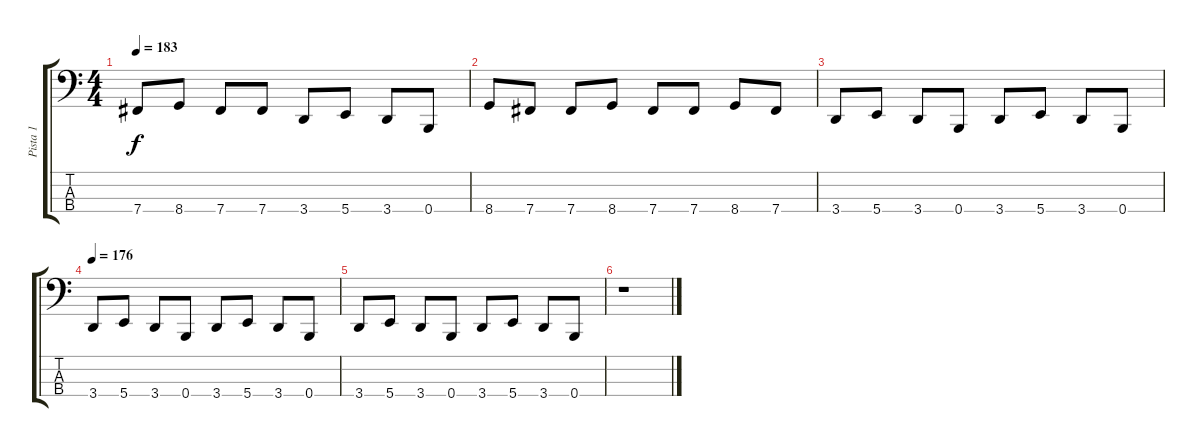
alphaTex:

\track ("Pista 1" "Pista 1") {instrument electricbassfinger}
\staff {score tabs}
\tuning (E2 B1 Gb1 B0) {hide}
\ts (4 4)
\tempo 183
\clef f4
\ks c
7.4.8{dy f} 8.4.8 7.4.8 7.4.8 3.4.8 5.4.8 3.4.8 0.4.8 |
8.4.8 7.4.8 7.4.8 8.4.8 7.4.8 7.4.8 8.4.8 7.4.8 |
3.4.8 5.4.8 3.4.8 0.4.8 3.4.8 5.4.8 3.4.8 0.4.8 |
\tempo 176
3.4.8 5.4.8 3.4.8 0.4.8 3.4.8 5.4.8 3.4.8 0.4.8 |
3.4.8 5.4.8 3.4.8 0.4.8 3.4.8 5.4.8 3.4.8 0.4.8 |
r.1
